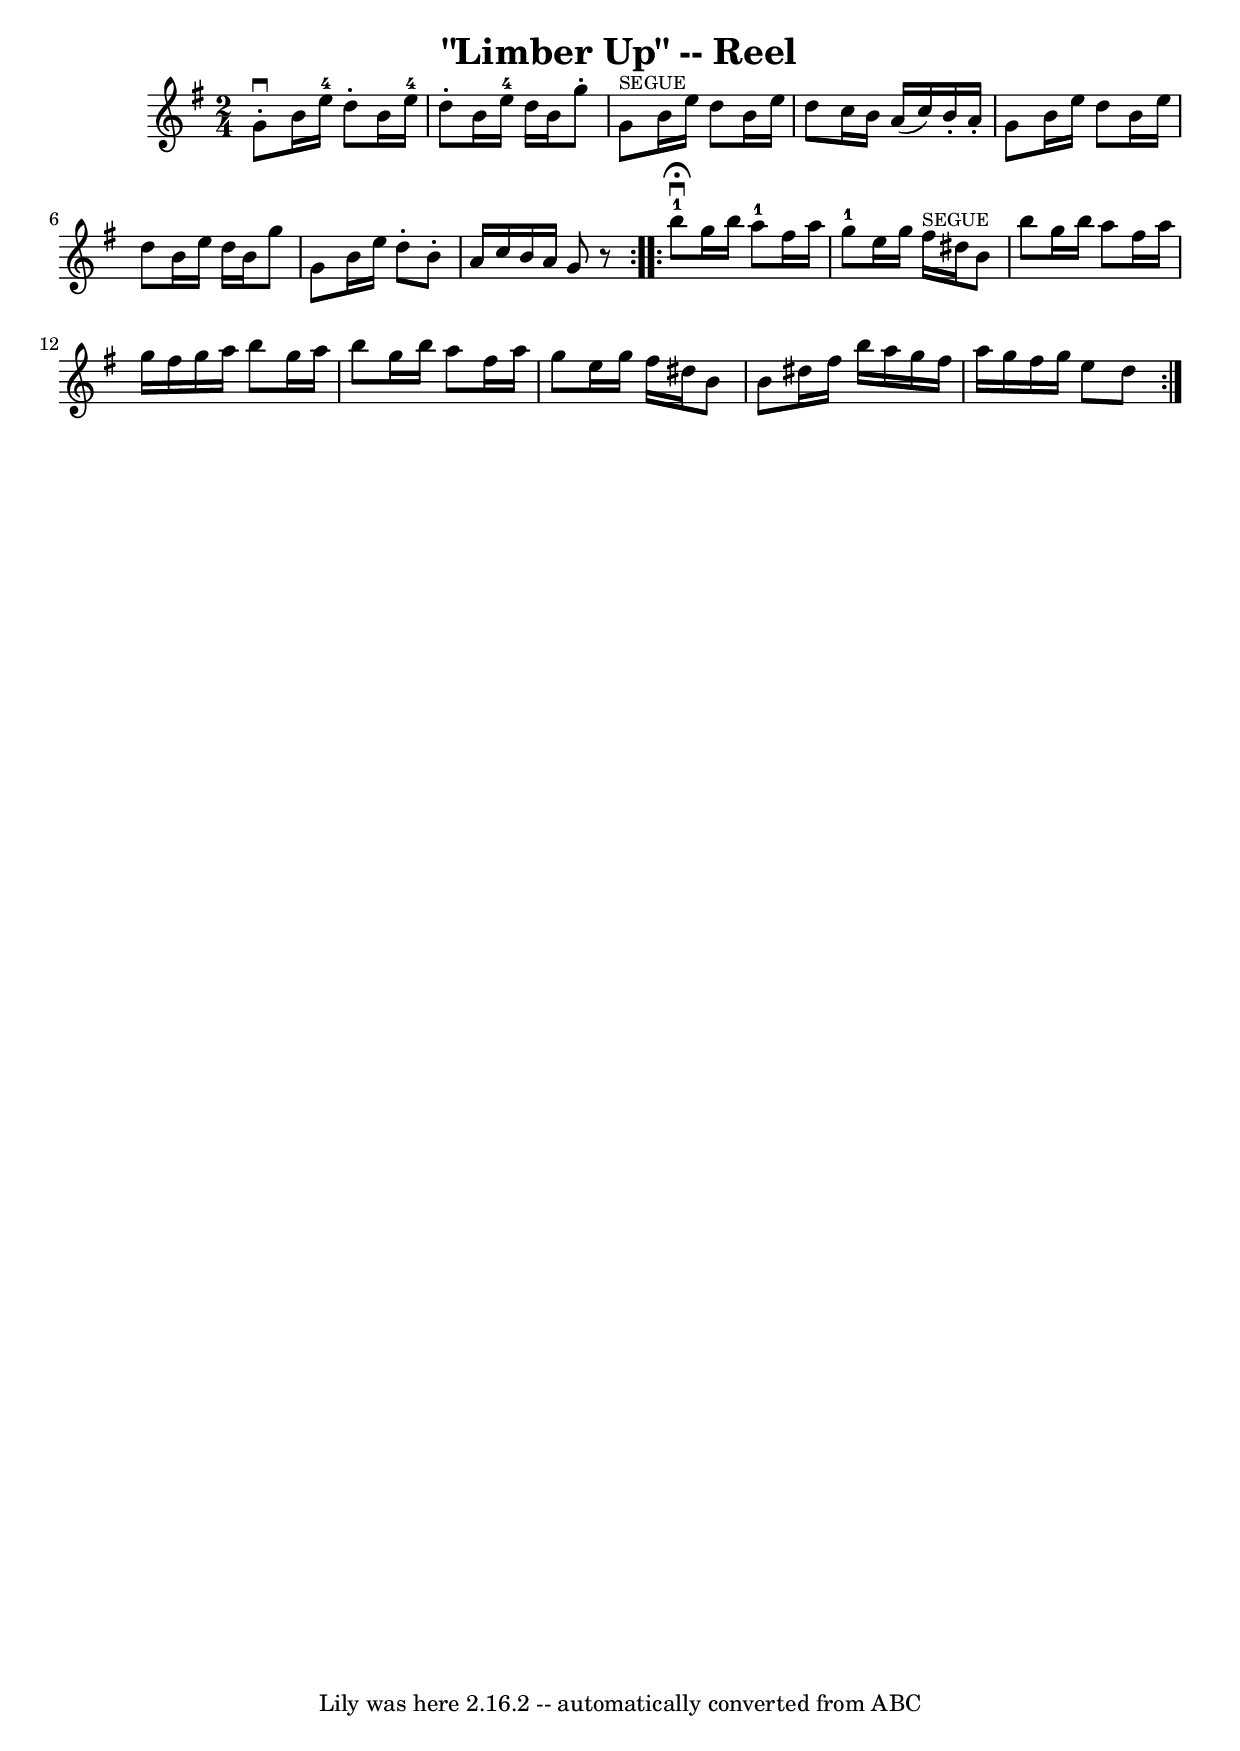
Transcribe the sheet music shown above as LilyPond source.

\version "2.16.2"
\include "Mammoth.ily"
\header {
  %% book = "Ryan's Mammoth Collection"
  crossRefNumber = "1"
  footnotes = "\\\\391"
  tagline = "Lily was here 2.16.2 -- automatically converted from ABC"
  title = "\"Limber Up\" -- Reel"

}
voicedefault =  {



  \repeat volta 2 {

    \time 2/4 
    \key g \major g'8^\downbow-. b'16 e''16-4 d''8 -. b'16 
    e''16-4   |
    d''8 -. b'16 e''16-4 d''16 b'16 g''8 
    -.   |
    g'8^\segue b'16 e''16 d''8 b'16 e''16    
    |
    d''8 c''16 b'16 a'16 (c''16) b'16 -. a'16 -.  
    |
    g'8 b'16 e''16 d''8 b'16 e''16    |
    d''8  
    b'16 e''16 d''16 b'16 g''8    |
    g'8 b'16 e''16    
    d''8 -. b'8 -.   |
    a'16 c''16 b'16 a'16 g'8    r8   
  }    
  
  \repeat volta 2 {
    b''8-1^\fermata^\downbow g''16 b''16 a''8 
    -1 fis''16 a''16    |
    g''8-1 e''16 g''16 fis''16 
    ^\segue dis''16 b'8    |
    b''8 g''16 b''16 a''8    
    fis''16 a''16    |
    g''16 fis''16 g''16 a''16 b''8   
    g''16 a''16    |
    b''8 g''16 b''16 a''8 fis''16    
    a''16    |
    g''8 e''16 g''16 fis''16 dis''16 b'8    
    |
    b'8 dis''16 fis''16 b''16 a''16 g''16 fis''16    
    |
    a''16 g''16 fis''16 g''16 e''8 d''8      
  }   

}

\score{
  <<

    \context Staff="default"
    {
      \voicedefault 
      
    }

  >>
  \layout {
    
  }
  \midi {
  }

}
